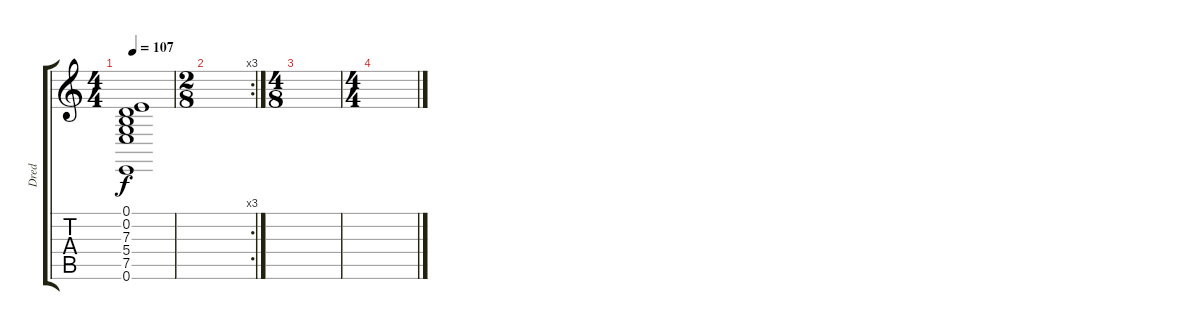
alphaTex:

\track ("Dred" "Dred") {instrument acousticgrandpiano}
\staff {score tabs}
\tuning (E4 B3 G3 D3 A2 E2) {hide}
\ts (4 4)
\tempo 107
\clef g2
\ks c
(0.1{t} 0.2{t} 7.3{t} 5.4{t} 7.5{t} 0.6{t}).1{dy f} |
\rc 3
\ts (2 8)
|
\ts (4 8)
|
\ts (4 4)
